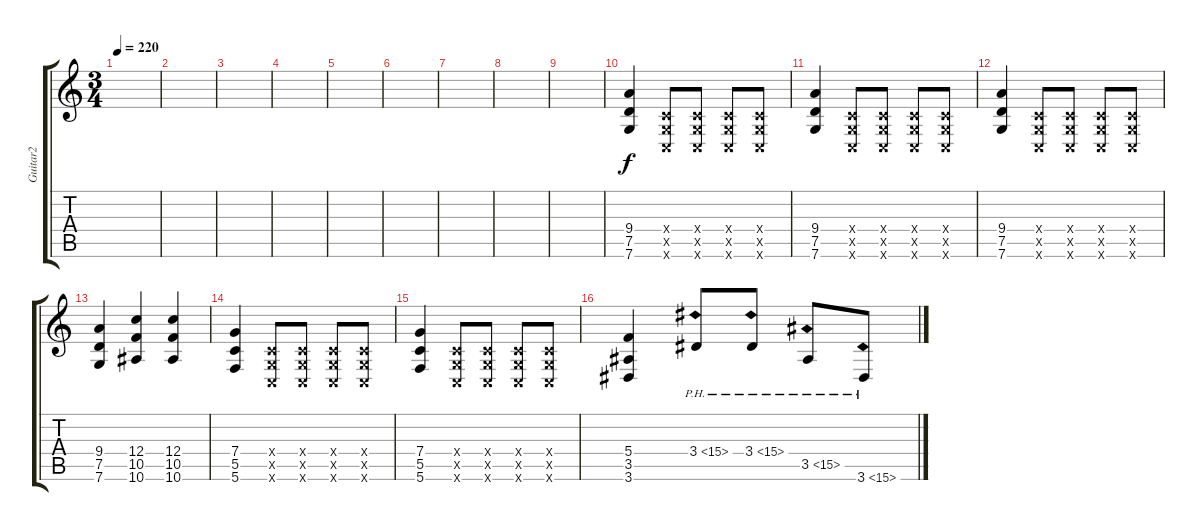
\track ("Guitar2" "Guitar2") {instrument distortionguitar}
\staff {score tabs}
\tuning (D4 A3 F3 C3 G2 C2) {hide}
\ts (3 4)
\tempo 220
\clef g2
\ks c
|
|
|
|
|
|
|
|
|
(9.4 7.5 7.6).4{dy f} (0.4{x} 0.5{x} 0.6{x}).8 (0.4{x} 0.5{x} 0.6{x}).8 (0.4{x} 0.5{x} 0.6{x}).8 (0.4{x} 0.5{x} 0.6{x}).8 |
(9.4 7.5 7.6).4 (0.4{x} 0.5{x} 0.6{x}).8 (0.4{x} 0.5{x} 0.6{x}).8 (0.4{x} 0.5{x} 0.6{x}).8 (0.4{x} 0.5{x} 0.6{x}).8 |
(9.4 7.5 7.6).4 (0.4{x} 0.5{x} 0.6{x}).8 (0.4{x} 0.5{x} 0.6{x}).8 (0.4{x} 0.5{x} 0.6{x}).8 (0.4{x} 0.5{x} 0.6{x}).8 |
(9.4 7.5 7.6).4 (12.4 10.5 10.6).4 (12.4 10.5 10.6).4 |
(7.4 5.5 5.6).4 (0.4{x} 0.5{x} 0.6{x}).8 (0.4{x} 0.5{x} 0.6{x}).8 (0.4{x} 0.5{x} 0.6{x}).8 (0.4{x} 0.5{x} 0.6{x}).8 |
(7.4 5.5 5.6).4 (0.4{x} 0.5{x} 0.6{x}).8 (0.4{x} 0.5{x} 0.6{x}).8 (0.4{x} 0.5{x} 0.6{x}).8 (0.4{x} 0.5{x} 0.6{x}).8 |
(5.4 3.5 3.6).4 3.4{ph 12}.8 3.4{ph 12}.8 3.5{ph 12}.8 3.6{ph 12}.8
